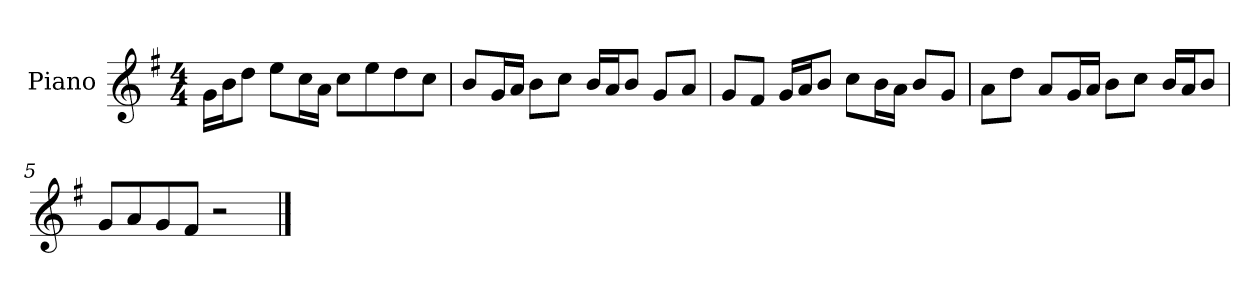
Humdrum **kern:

**kern
*part1
*staff1
*I"Piano
*I'P-no
*clefG2
*k[f#]
*M4/4
*MM90
=1
16g\LL
16b\J
8dd\J
8ee\L
16cc\L
16a\JJ
8cc\L
8ee\
8dd\
8cc\J
=2
8b/L
16g/L
16a/JJ
8b\L
8cc\J
16b/LL
16a/J
8b/J
8g/L
8a/J
=3
8g/L
8f#/J
16g/LL
16a/J
8b/J
8cc\L
16b\L
16a\JJ
8b/L
8g/J
=4
8a\L
8dd\J
8a/L
16g/L
16a/JJ
8b\L
8cc\J
16b/LL
16a/J
8b/J
!!LO:LB:g=z
=5
8g/L
8a/
8g/
8f#/J
2r
==
*-
